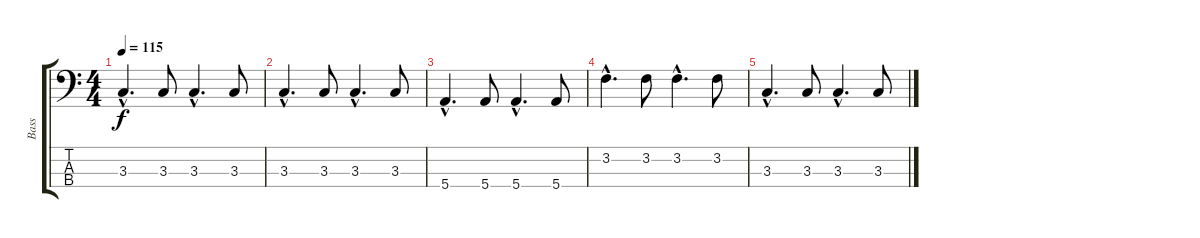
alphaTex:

\track ("Bass" "Bass") {instrument electricbassfinger}
\staff {score tabs}
\tuning (G2 D2 A1 E1) {hide}
\ts (4 4)
\tempo 115
\clef f4
\ks c
3.3{hac}.4{d dy f} 3.3.8 3.3{hac}.4{d} 3.3.8 |
3.3{hac}.4{d} 3.3.8 3.3{hac}.4{d} 3.3.8 |
5.4{hac}.4{d} 5.4.8 5.4{hac}.4{d} 5.4.8 |
3.2{hac}.4{d volume 14 instrument acousticbass} 3.2.8{volume 13 instrument acousticbass} 3.2{hac}.4{d volume 11 instrument acousticbass} 3.2.8{volume 10 instrument acousticbass} |
3.3{hac}.4{d volume 8 instrument acousticbass} 3.3.8{volume 6 instrument acousticbass} 3.3{hac}.4{d volume 4 instrument acousticbass} 3.3.8{volume 2 instrument acousticbass}
